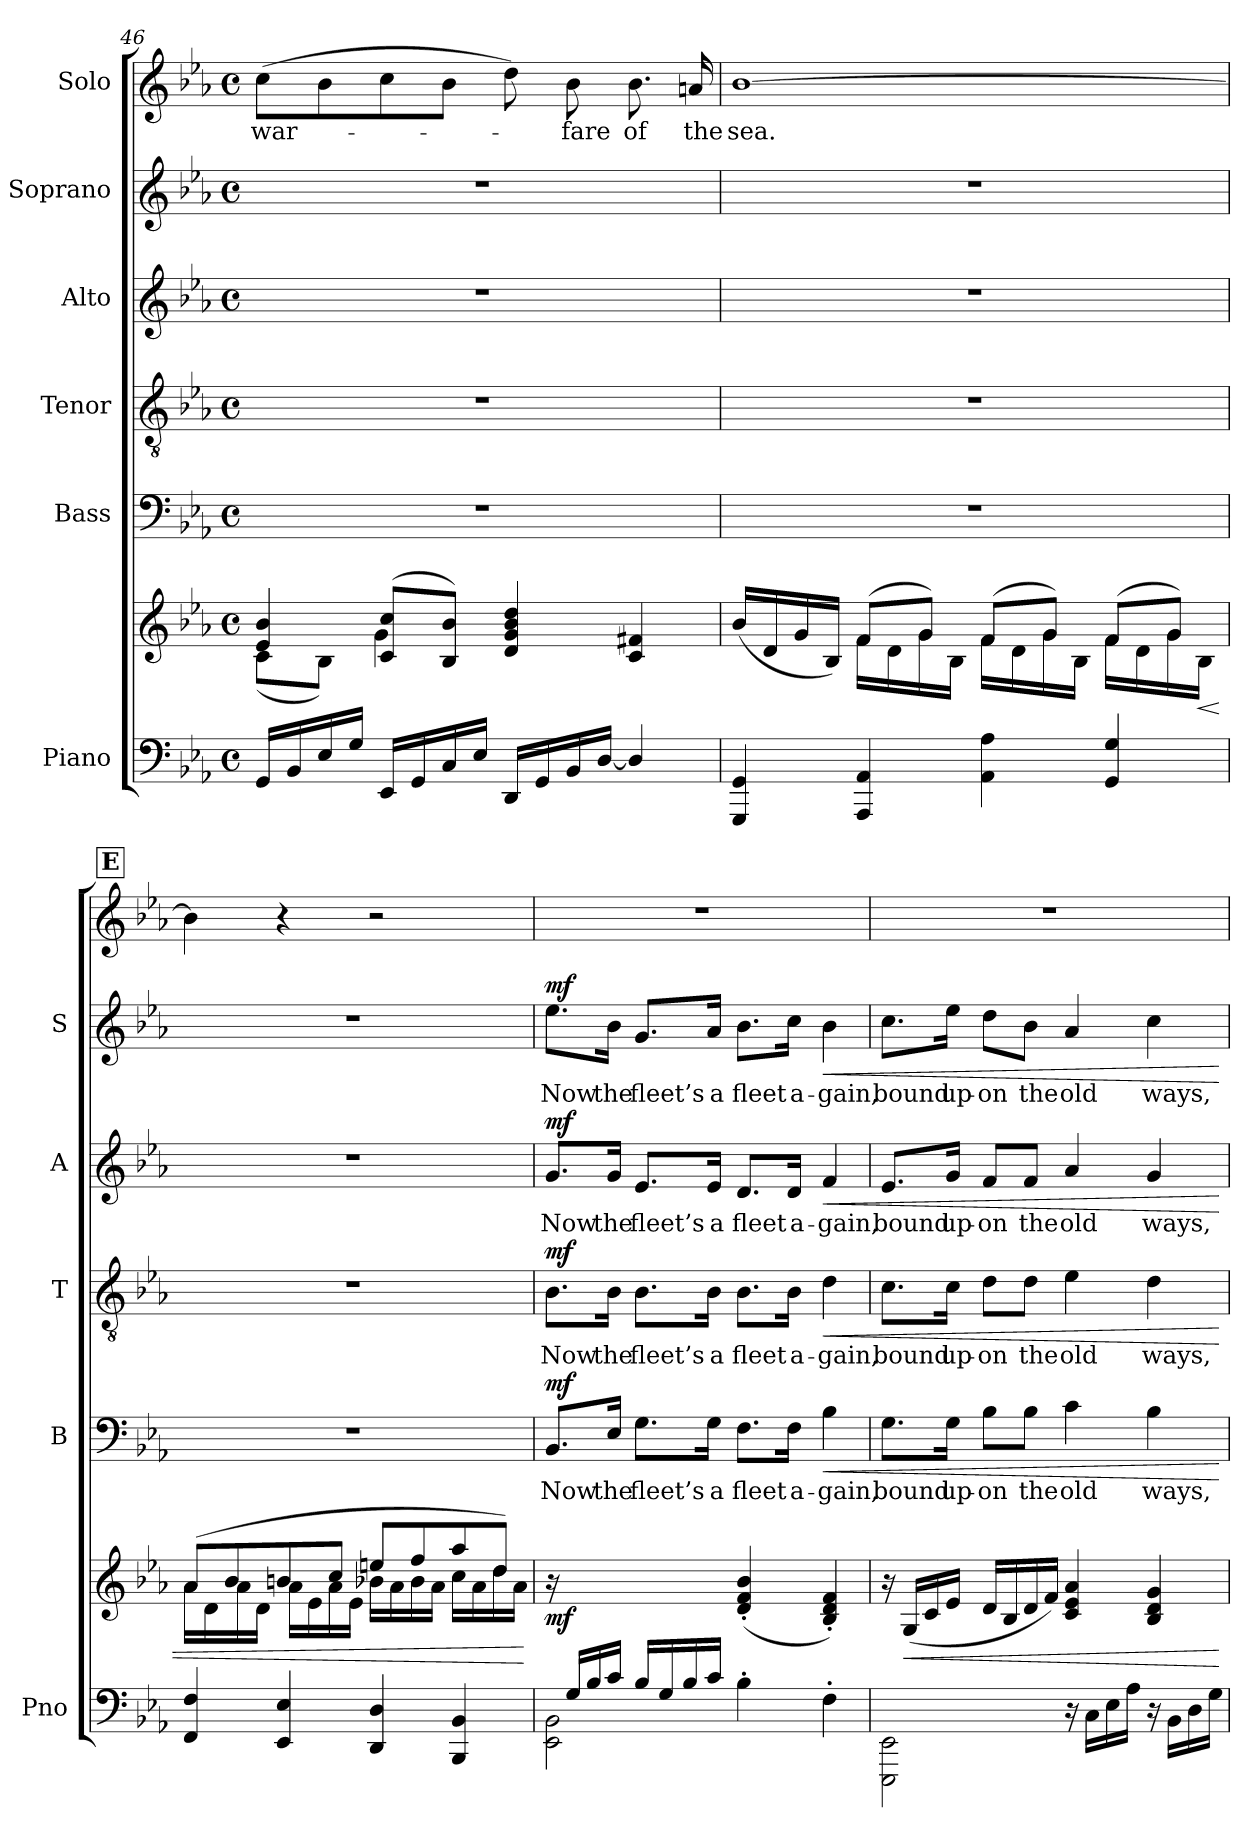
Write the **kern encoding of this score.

**kern	**kern	**dynam	**kern	**text	**dynam	**kern	**text	**dynam	**kern	**text	**dynam	**kern	**text	**dynam	**kern	**text
*part6	*part6	*part6	*part5	*part5	*part5	*part4	*part4	*part4	*part3	*part3	*part3	*part2	*part2	*part2	*part1	*part1
*staff7	*staff6	*staff6/7	*staff5	*staff5	*staff5	*staff4	*staff4	*staff4	*staff3	*staff3	*staff3	*staff2	*staff2	*staff2	*staff1	*staff1
*I"Piano	*	*	*I"Bass	*	*	*I"Tenor	*	*	*I"Alto	*	*	*I"Soprano	*	*	*I"Solo	*
*I'Pno	*	*	*I'B	*	*	*I'T	*	*	*I'A	*	*	*I'S	*	*	*	*
*clefF4	*clefG2	*	*clefF4	*	*	*clefGv2	*	*	*clefG2	*	*	*clefG2	*	*	*clefG2	*
*k[b-e-a-]	*k[b-e-a-]	*	*k[b-e-a-]	*	*	*k[b-e-a-]	*	*	*k[b-e-a-]	*	*	*k[b-e-a-]	*	*	*k[b-e-a-]	*
*M4/4	*M4/4	*	*M4/4	*	*	*M4/4	*	*	*M4/4	*	*	*M4/4	*	*	*M4/4	*
*met(c)	*met(c)	*	*met(c)	*	*	*met(c)	*	*	*met(c)	*	*	*met(c)	*	*	*met(c)	*
=46	=46	=46	=46	=46	=46	=46	=46	=46	=46	=46	=46	=46	=46	=46	=46	=46
*	*^	*	*	*	*	*	*	*	*	*	*	*	*	*	*	*
!	!	!	!	!	!	!	!	!	!	!	!	!	!	!	!	!	!LO:LY:b
16GG/LL	4e-/ 4b-/	(>8c\L	.	1r	.	.	1r	.	.	1r	.	.	1r	.	.	(8cc\L	war-
16BB-/	.	.	.	.	.	.	.	.	.	.	.	.	.	.	.	.	.
16E-/	.	8B-\J)	.	.	.	.	.	.	.	.	.	.	.	.	.	8b-\	.
16G/JJ	.	.	.	.	.	.	.	.	.	.	.	.	.	.	.	.	.
16EE-/LL	(<8c/ 8cc/L	4g\	.	.	.	.	.	.	.	.	.	.	.	.	.	8cc\	.
16GG/	.	.	.	.	.	.	.	.	.	.	.	.	.	.	.	.	.
16C/	8B-/ 8b-/J)	.	.	.	.	.	.	.	.	.	.	.	.	.	.	8b-\J	.
16E-/JJ	.	.	.	.	.	.	.	.	.	.	.	.	.	.	.	.	.
16DD/LL	4d/ 4g/ 4b-/ 4dd/	2ryy	.	.	.	.	.	.	.	.	.	.	.	.	.	8dd\)	.
16GG/	.	.	.	.	.	.	.	.	.	.	.	.	.	.	.	.	.
!	!	!	!	!	!	!	!	!	!	!	!	!	!	!	!	!	!LO:LY:b
16BB-/	.	.	.	.	.	.	.	.	.	.	.	.	.	.	.	8b-\	-fare
[>16D/JJ	.	.	.	.	.	.	.	.	.	.	.	.	.	.	.	.	.
!	!	!	!	!	!	!	!	!	!	!	!	!	!	!	!	!	!LO:LY:b
4D/]	4c/ 4f#X/	.	.	.	.	.	.	.	.	.	.	.	.	.	.	8.b-\	of
!	!	!	!	!	!	!	!	!	!	!	!	!	!	!	!	!	!LO:LY:b
.	.	.	.	.	.	.	.	.	.	.	.	.	.	.	.	16an/	the
!!LO:LB:g=z
=47	=47	=47	=47	=47	=47	=47	=47	=47	=47	=47	=47	=47	=47	=47	=47	=47	=47
!	!	!	!	!	!	!	!	!	!	!	!	!	!	!	!	!	!LO:LY:b
4GGG/ 4GG/	(16b-/LL	4ryy	.	1r	.	.	1r	.	.	1r	.	.	1r	.	.	[1b-	sea.
.	16d/	.	.	.	.	.	.	.	.	.	.	.	.	.	.	.	.
.	16g/	.	.	.	.	.	.	.	.	.	.	.	.	.	.	.	.
.	16B-/JJ)	.	.	.	.	.	.	.	.	.	.	.	.	.	.	.	.
4AAA-/ 4AA-/	(8f/L	16f\LL	.	.	.	.	.	.	.	.	.	.	.	.	.	.	.
.	.	16d\	.	.	.	.	.	.	.	.	.	.	.	.	.	.	.
.	8g/J)	16g\	.	.	.	.	.	.	.	.	.	.	.	.	.	.	.
.	.	16B-\JJ	.	.	.	.	.	.	.	.	.	.	.	.	.	.	.
4AA-\ 4A-\	(8f/L	16f\LL	.	.	.	.	.	.	.	.	.	.	.	.	.	.	.
.	.	16d\	.	.	.	.	.	.	.	.	.	.	.	.	.	.	.
.	8g/J)	16g\	.	.	.	.	.	.	.	.	.	.	.	.	.	.	.
.	.	16B-\JJ	.	.	.	.	.	.	.	.	.	.	.	.	.	.	.
4GG/ 4G/	(8f/L	16f\LL	.	.	.	.	.	.	.	.	.	.	.	.	.	.	.
.	.	16d\	.	.	.	.	.	.	.	.	.	.	.	.	.	.	.
.	8g/J)	16g\	.	.	.	.	.	.	.	.	.	.	.	.	.	.	.
!	!	!	!LO:HP:b	!	!	!	!	!	!	!	!	!	!	!	!	!	!
.	.	16B-\JJ	<	.	.	.	.	.	.	.	.	.	.	.	.	.	.
!!LO:REH:place=s1:a:B:cj:fs=14:t=E
=48	=48	=48	=48	=48	=48	=48	=48	=48	=48	=48	=48	=48	=48	=48	=48	=48	=48
4FF/ 4F/	(8a-/L	16a-\LL	.	1r	.	.	1r	.	.	1r	.	.	1r	.	.	4b-\]	.
.	.	16d\	.	.	.	.	.	.	.	.	.	.	.	.	.	.	.
.	8b-/	16a-\	.	.	.	.	.	.	.	.	.	.	.	.	.	.	.
.	.	16d\JJ	.	.	.	.	.	.	.	.	.	.	.	.	.	.	.
4EE-/ 4E-/	8bn/	16a-\LL	.	.	.	.	.	.	.	.	.	.	.	.	.	4r	.
.	.	16e-\	.	.	.	.	.	.	.	.	.	.	.	.	.	.	.
.	8cc/J	16a-\	.	.	.	.	.	.	.	.	.	.	.	.	.	.	.
.	.	16e-\JJ	.	.	.	.	.	.	.	.	.	.	.	.	.	.	.
4DD/ 4D/	8een/L	16b-X\LL	.	.	.	.	.	.	.	.	.	.	.	.	.	2r	.
.	.	16a-\	.	.	.	.	.	.	.	.	.	.	.	.	.	.	.
.	8ff/	16b-\	.	.	.	.	.	.	.	.	.	.	.	.	.	.	.
.	.	16a-\JJ	.	.	.	.	.	.	.	.	.	.	.	.	.	.	.
4BBB-/ 4BB-/	8aa-/	16cc\LL	.	.	.	.	.	.	.	.	.	.	.	.	.	.	.
.	.	16a-\	.	.	.	.	.	.	.	.	.	.	.	.	.	.	.
.	8dd/J)	16dd\	.	.	.	.	.	.	.	.	.	.	.	.	.	.	.
.	.	16a-\JJ	.	.	.	.	.	.	.	.	.	.	.	.	.	.	.
*	*v	*v	*	*	*	*	*	*	*	*	*	*	*	*	*	*	*
.	.	[	.	.	.	.	.	.	.	.	.	.	.	.	.	.
!!LO:LB:g=z
=49	=49	=49	=49	=49	=49	=49	=49	=49	=49	=49	=49	=49	=49	=49	=49	=49
*^	*	*	*	*	*	*	*	*	*	*	*	*	*	*	*	*
!	!	!	!LO:DY:b	!	!LO:LY:b	!LO:DY:a	!	!LO:LY:b	!LO:DY:a	!	!LO:LY:b	!LO:DY:a	!	!LO:LY:b	!LO:DY:a	!	!
16ryy	2EE-\ 2BB-\	16r	mf	8.BB-/L	Now	mf	8.B-\L	Now	mf	8.g/L	Now	mf	8.ee-\L	Now	mf	1r	.
16G/LL	.	4..ryy	.	.	.	.	.	.	.	.	.	.	.	.	.	.	.
16B-/	.	.	.	.	.	.	.	.	.	.	.	.	.	.	.	.	.
!	!	!	!	!	!LO:LY:b	!	!	!LO:LY:b	!	!	!LO:LY:b	!	!	!LO:LY:b	!	!	!
16c/JJ	.	.	.	16E-/Jk	the	.	16B-\Jk	the	.	16g/Jk	the	.	16b-\Jk	the	.	.	.
!	!	!	!	!	!LO:LY:b	!	!	!LO:LY:b	!	!	!LO:LY:b	!	!	!LO:LY:b	!	!	!
16B-/LL	.	.	.	8.G\L	fleet’s	.	8.B-\L	fleet’s	.	8.e-/L	fleet’s	.	8.g/L	fleet’s	.	.	.
16G/	.	.	.	.	.	.	.	.	.	.	.	.	.	.	.	.	.
16B-/	.	.	.	.	.	.	.	.	.	.	.	.	.	.	.	.	.
!	!	!	!	!	!LO:LY:b	!	!	!LO:LY:b	!	!	!LO:LY:b	!	!	!LO:LY:b	!	!	!
16c/JJ	.	.	.	16G\Jk	a	.	16B-\Jk	a	.	16e-/Jk	a	.	16a-/Jk	a	.	.	.
!	!	!	!	!	!LO:LY:b	!	!	!LO:LY:b	!	!	!LO:LY:b	!	!	!LO:LY:b	!	!	!
2ryy	4B-'\	(>4d/'> 4f/'> 4b-/'>	.	8.F\L	fleet	.	8.B-\L	fleet	.	8.d/L	fleet	.	8.b-\L	fleet	.	.	.
!	!	!	!	!	!LO:LY:b	!	!	!LO:LY:b	!	!	!LO:LY:b	!	!	!LO:LY:b	!	!	!
.	.	.	.	16F\Jk	a-	.	16B-\Jk	a-	.	16d/Jk	a-	.	16cc\Jk	a-	.	.	.
!	!	!	!	!	!LO:LY:b	!LO:HP:b	!	!LO:LY:b	!LO:HP:b	!	!LO:LY:b	!LO:HP:b	!	!LO:LY:b	!LO:HP:b	!	!
.	4F'\	4B-/'> 4d/'> 4f/'>)	.	4B-\	-gain,	<	4d\	-gain,	<	4f/	-gain,	<	4b-\	-gain,	<	.	.
=50	=50	=50	=50	=50	=50	=50	=50	=50	=50	=50	=50	=50	=50	=50	=50	=50	=50
!	!	!	!	!	!LO:LY:b	!	!	!LO:LY:b	!	!	!LO:LY:b	!	!	!LO:LY:b	!	!	!
*v	*v	*	*	*	*	*	*	*	*	*	*	*	*	*	*	*	*
2EEE-\ 2EE-\	16r	.	8.G\L	bound	.	8.c\L	bound	.	8.e-/L	bound	.	8.cc\L	bound	.	1r	.
!	!	!LO:HP:b	!	!	!	!	!	!	!	!	!	!	!	!	!	!
.	(16G/LL	<	.	.	.	.	.	.	.	.	.	.	.	.	.	.
.	16c/	.	.	.	.	.	.	.	.	.	.	.	.	.	.	.
!	!	!	!	!LO:LY:b	!	!	!LO:LY:b	!	!	!LO:LY:b	!	!	!LO:LY:b	!	!	!
.	16e-/JJ	.	16G\Jk	up-	.	16c\Jk	up-	.	16g/Jk	up-	.	16ee-\Jk	up-	.	.	.
!	!	!	!	!LO:LY:b	!	!	!LO:LY:b	!	!	!LO:LY:b	!	!	!LO:LY:b	!	!	!
.	16d/LL	.	8B-\L	-on	.	8d\L	-on	.	8f/L	-on	.	8dd\L	-on	.	.	.
.	16B-/	.	.	.	.	.	.	.	.	.	.	.	.	.	.	.
!	!	!	!	!LO:LY:b	!	!	!LO:LY:b	!	!	!LO:LY:b	!	!	!LO:LY:b	!	!	!
.	16d/	.	8B-\J	the	.	8d\J	the	.	8f/J	the	.	8b-\J	the	.	.	.
.	16f/JJ)	.	.	.	.	.	.	.	.	.	.	.	.	.	.	.
!	!	!	!	!LO:LY:b	!	!	!LO:LY:b	!	!	!LO:LY:b	!	!	!LO:LY:b	!	!	!
16r	4c/ 4e-/ 4a-/	.	4c\	old	.	4e-\	old	.	4a-/	old	.	4a-/	old	.	.	.
16C\LL	.	.	.	.	.	.	.	.	.	.	.	.	.	.	.	.
16E-\	.	.	.	.	.	.	.	.	.	.	.	.	.	.	.	.
16A-\JJ	.	.	.	.	.	.	.	.	.	.	.	.	.	.	.	.
!	!	!	!	!LO:LY:b	!	!	!LO:LY:b	!	!	!LO:LY:b	!	!	!LO:LY:b	!	!	!
16r	4B-/ 4d/ 4g/	.	4B-\	ways,	.	4d\	ways,	.	4g/	ways,	.	4cc\	ways,	.	.	.
16BB-\LL	.	.	.	.	.	.	.	.	.	.	.	.	.	.	.	.
16D\	.	.	.	.	.	.	.	.	.	.	.	.	.	.	.	.
16G\JJ	.	.	.	.	.	.	.	.	.	.	.	.	.	.	.	.
.	.	[	.	.	[	.	.	[	.	.	[	.	.	[	.	.
=	=	=	=	=	=	=	=	=	=	=	=	=	=	=	=	=
*-	*-	*-	*-	*-	*-	*-	*-	*-	*-	*-	*-	*-	*-	*-	*-	*-
